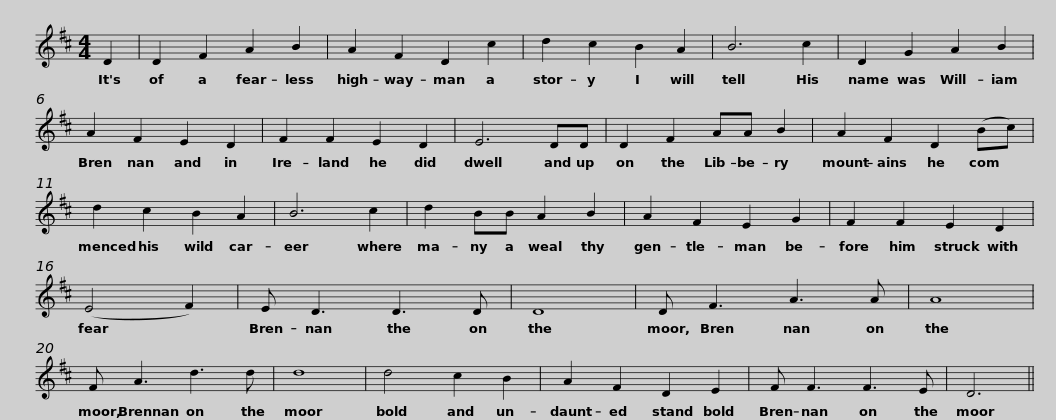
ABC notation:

X:1
L:1/8
M:4/4
I:linebreak $
K:D
V:1 treble
V:1
 D2 | D2 F2 A2 B2 | A2 F2 D2 c2 | d2 c2 B2 A2 | B6 c2 | %5
 D2 G2 A2 B2 |$ A2 F2 E2 D2 | F2 F2 E2 D2 | E6 DD | D2 F2 AA B2 | %10
 A2 F2 D2 (Bc) |$ d2 c2 B2 A2 | B6 c2 | d2 BB A2 B2 | A2 F2 E2 G2 | %15
 F2 F2 E2 D2 | (E4 F2) |$ E D3 D3 D | D8 | D F3 A3 A | %20
 A8 | F A3 d3 d | d8 | d4 c2 B2 |$ A2 F2 D2 E2 | %25
 F F3 F3 E | D6 || %27
